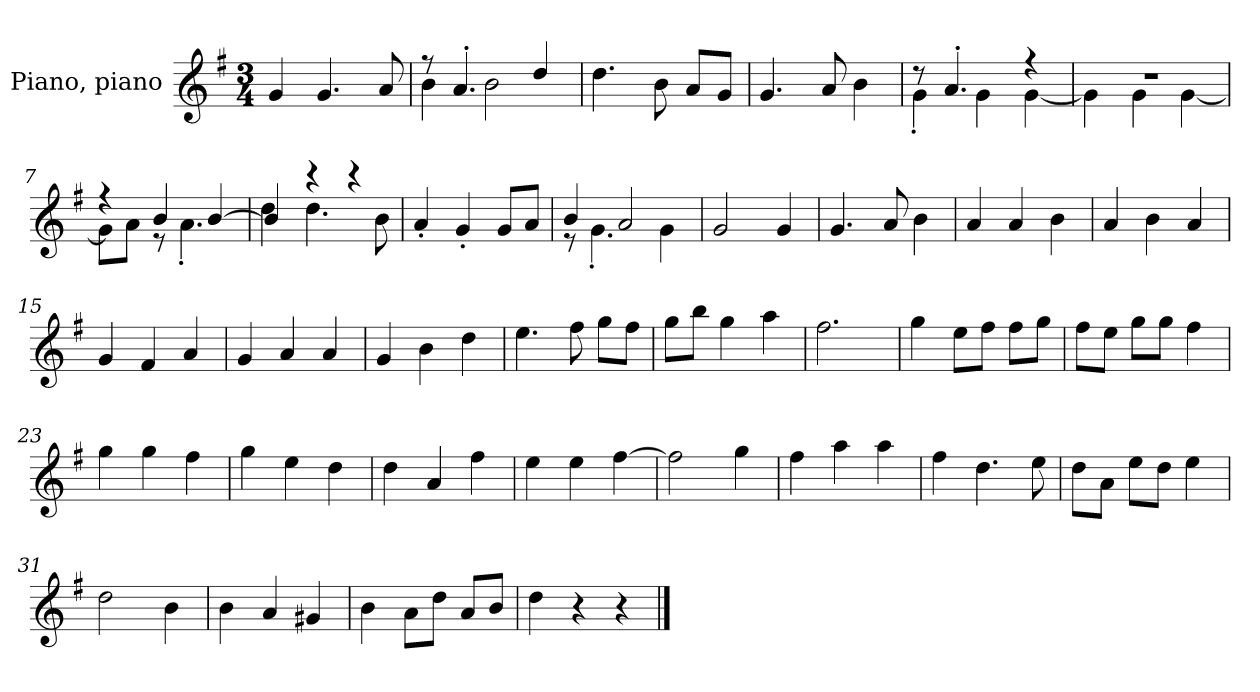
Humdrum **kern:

**kern
*part1
*staff1
*I"Piano, piano
*clefG2
*k[f#]
*M3/4
*MM107
=1
4g/
4.g/
8a/
=2
*^
8r	4b\
4.a'/	.
.	2b\
4dd/	.
*v	*v
=3
4.dd\
8b\
8a/L
8g/J
=4
4.g/
8a/
4b\
=5
*^
8r	4g'\
4.a'/	.
.	4g\
4r	[4g\
=6	=6
2.r	4g\]
.	4g\
.	[4g\
=7	=7
4r	8g\L]
.	8a\J
4b/	8r
.	4.a'\
[4b/	.
=8	=8
4b/]	4dd\
4r	4.dd\
4r	.
.	8b\
*v	*v
!!LO:LB:g=z
=9
4a'/
4g'/
8g/L
8a/J
=10
*^
4b/	8r
.	4.g'\
2a/	.
.	4g\
*v	*v
=11
2g/
4g/
=12
4.g/
8a/
4b\
=13
4a/
4a/
4b\
=14
4a/
4b\
4a/
=15
4g/
4f#/
4a/
=16
4g/
4a/
4a/
=17
4g/
4b\
4dd\
=18
4.ee\
8ff#\
8gg\L
8ff#\J
!!LO:LB:g=z
=19
8gg\L
8bb\J
4gg\
4aa\
=20
2.ff#\
=21
4gg\
8ee\L
8ff#\J
8ff#\L
8gg\J
=22
8ff#\L
8ee\J
8gg\L
8gg\J
4ff#\
=23
4gg\
4gg\
4ff#\
=24
4gg\
4ee\
4dd\
=25
4dd\
4a/
4ff#\
=26
4ee\
4ee\
[4ff#\
=27
2ff#\]
4gg\
=28
4ff#\
4aa\
4aa\
!!LO:LB:g=z
=29
4ff#\
4.dd\
8ee\
=30
8dd\L
8a\J
8ee\L
8dd\J
4ee\
=31
2dd\
4b\
=32
4b\
4a/
4g#X/
=33
4b\
8a\L
8dd\J
8a/L
8b/J
=34
4dd\
4r
4r
==
*-
